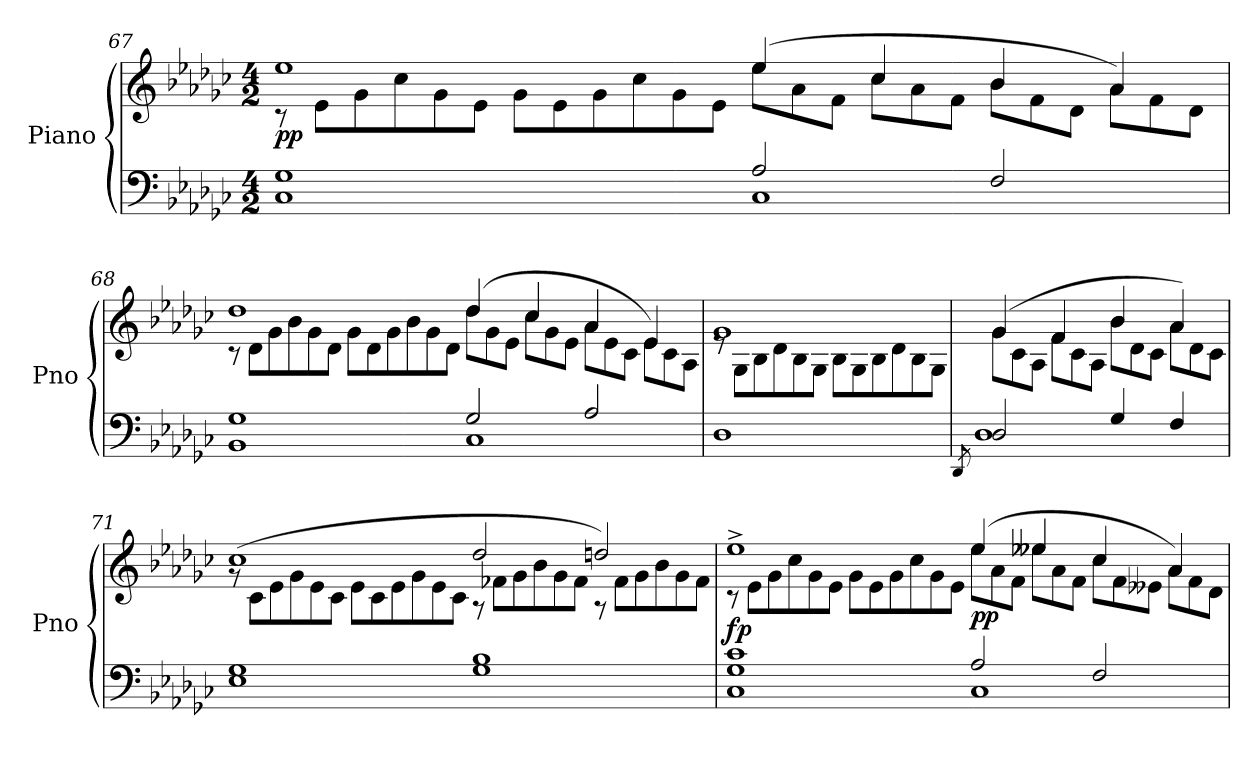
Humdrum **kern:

**kern	**kern	**dynam
*part1	*part1	*part1
*staff2	*staff1	*staff1/2
*I"Piano	*	*
*I'Pno	*	*
!!LO:LB:g=z
*clefF4	*clefG2	*
*k[b-e-a-d-g-c-]	*k[b-e-a-d-g-c-]	*
*M4/2	*M4/2	*
=67	=67	=67
*^	*^	*
*	*	*	*Xtuplet	*
!	!	!	!	!LO:DY:b
1C- 1G-	1ryy	1ee-	12r	pp
.	.	.	12e-\L	.
.	.	.	12g-\	.
.	.	.	12cc-\	.
.	.	.	12g-\	.
.	.	.	12e-\J	.
.	.	.	12g-\L	.
.	.	.	12e-\	.
.	.	.	12g-\	.
.	.	.	12cc-\	.
.	.	.	12g-\	.
.	.	.	12e-\J	.
2A-/	1C-	(4ee-/	12ee-\L	.
.	.	.	12a-\	.
.	.	.	12f\J	.
.	.	4cc-/	12cc-\L	.
.	.	.	12a-\	.
.	.	.	12f\J	.
2F/	.	4b-/	12b-\L	.
.	.	.	12f\	.
.	.	.	12d-\J	.
.	.	4a-/)	12a-\L	.
.	.	.	12f\	.
.	.	.	12d-\J	.
=68	=68	=68	=68	=68
1BB- 1G-	1ryy	1dd-	12r	.
.	.	.	12d-\L	.
.	.	.	12g-\	.
.	.	.	12b-\	.
.	.	.	12g-\	.
.	.	.	12d-\J	.
!	!	!	!	!LO:DY:b
.	.	.	12g-\L	other-dynamics
.	.	.	12d-\	.
.	.	.	12g-\	.
.	.	.	12b-\	.
.	.	.	12g-\	.
.	.	.	12d-\J	.
2G-/	1C-	(4dd-/	12dd-\L	.
.	.	.	12g-\	.
.	.	.	12e-\J	.
.	.	4cc-/	12cc-\L	.
.	.	.	12g-\	.
.	.	.	12e-\J	.
2A-/	.	4a-/	12a-\L	.
.	.	.	12e-\	.
.	.	.	12c-\J	.
.	.	4e-/)	12e-\L	.
.	.	.	12c-\	.
.	.	.	12A-\J	.
*v	*v	*	*	*
!!LO:PB:g=z	!!
=69	=69	=69	=69
1D-	1g-	12re	.
.	.	12G-\L	.
.	.	12B-\	.
.	.	12d-\	.
.	.	12B-\	.
.	.	12G-\J	.
.	.	12B-\L	.
.	.	12G-\	.
.	.	12B-\	.
.	.	12d-\	.
.	.	12B-\	.
.	.	12G-\J	.
!!LO:LB:g=z	!!
=70	=70	=70	=70
8qDD-/	.	.	.
*^	*	*	*
2D-/	1D-	(4g-/	12g-\L	.
.	.	.	12c-\	.
.	.	.	12A-\J	.
.	.	4f/	12f\L	.
.	.	.	12c-\	.
.	.	.	12A-\J	.
4G-/	.	4b-/	12b-\L	.
.	.	.	12d-\	.
.	.	.	12c-\J	.
4F/	.	4a-/)	12a-\L	.
.	.	.	12d-\	.
.	.	.	12c-\J	.
*v	*v	*	*	*
=71	=71	=71	=71
!	!	!	!LO:DY:b
1E- 1G-	(1cc-	12rg	other-dynamics
.	.	12c-\L	.
.	.	12e-\	.
.	.	12g-\	.
.	.	12e-\	.
.	.	12c-\J	.
.	.	12e-\L	.
.	.	12c-\	.
.	.	12e-\	.
.	.	12g-\	.
.	.	12e-\	.
.	.	12c-\J	.
1G- 1B-	2dd-/	12r	.
.	.	12f-X\L	.
.	.	12g-\	.
.	.	12b-\	.
.	.	12g-\	.
.	.	12f-\J	.
.	2ddn/)	12r	.
.	.	12f-\L	.
.	.	12g-\	.
.	.	12b-\	.
.	.	12g-\	.
.	.	12f-\J	.
!!LO:PB:g=z	!!
=72	=72	=72	=72
*^	*	*	*
!	!	!	!	!LO:DY:b
1C- 1G- 1c-	1ryy	1ee-^	12r	fp
.	.	.	12e-\L	.
.	.	.	12g-\	.
.	.	.	12cc-\	.
.	.	.	12g-\	.
.	.	.	12e-\J	.
.	.	.	12g-\L	.
.	.	.	12e-\	.
.	.	.	12g-\	.
.	.	.	12cc-\	.
.	.	.	12g-\	.
.	.	.	12e-\J	.
!	!	!	!	!LO:DY:b
2A-/	1C-	(4ee-/	12ee-\L	pp
.	.	.	12a-\	.
.	.	.	12f\J	.
.	.	4ee--X/	12ee--\L	.
.	.	.	12a-\	.
.	.	.	12f\J	.
2F/	.	4cc-/	12cc-\L	.
.	.	.	12f\	.
.	.	.	12e--X\J	.
.	.	4a-/)	12a-\L	.
.	.	.	12f\	.
.	.	.	12d-\J	.
*v	*v	*	*	*
*	*v	*v	*
=	=	=
*-	*-	*-
